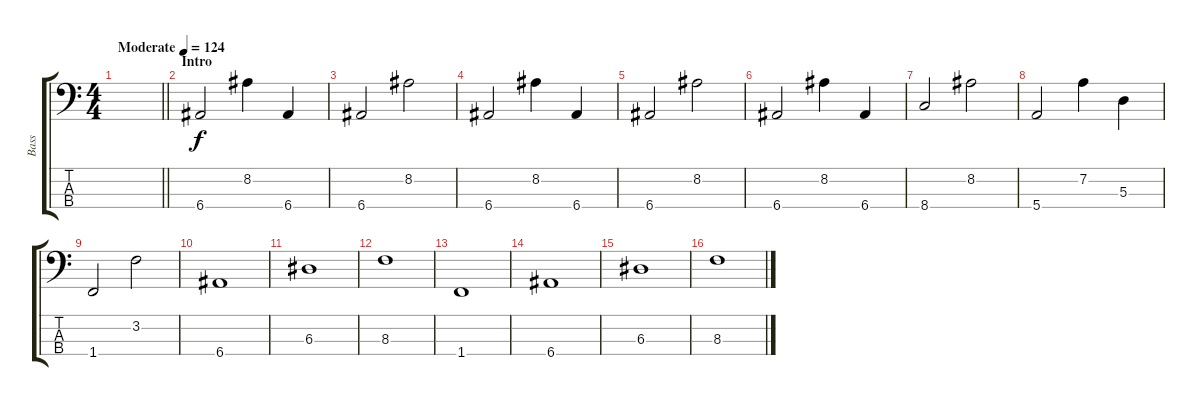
\track ("Bass" "Bass") {instrument electricbassfinger}
\staff {score tabs}
\tuning (G2 D2 A1 E1) {hide}
\ts (4 4)
\tempo (124 "Moderate")
\clef f4
\barLineRight lightlight
\ks c
|
\section ("" "Intro")
6.4.2 8.2.4 6.4.4 |
6.4.2 8.2.2 |
6.4.2 8.2.4 6.4.4 |
6.4.2 8.2.2 |
6.4.2 8.2.4 6.4.4 |
8.4.2 8.2.2 |
5.4.2 7.2.4 5.3.4 |
1.4.2 3.2.2 |
6.4.1 |
6.3.1 |
8.3.1 |
1.4.1 |
6.4.1 |
6.3.1 |
8.3.1
